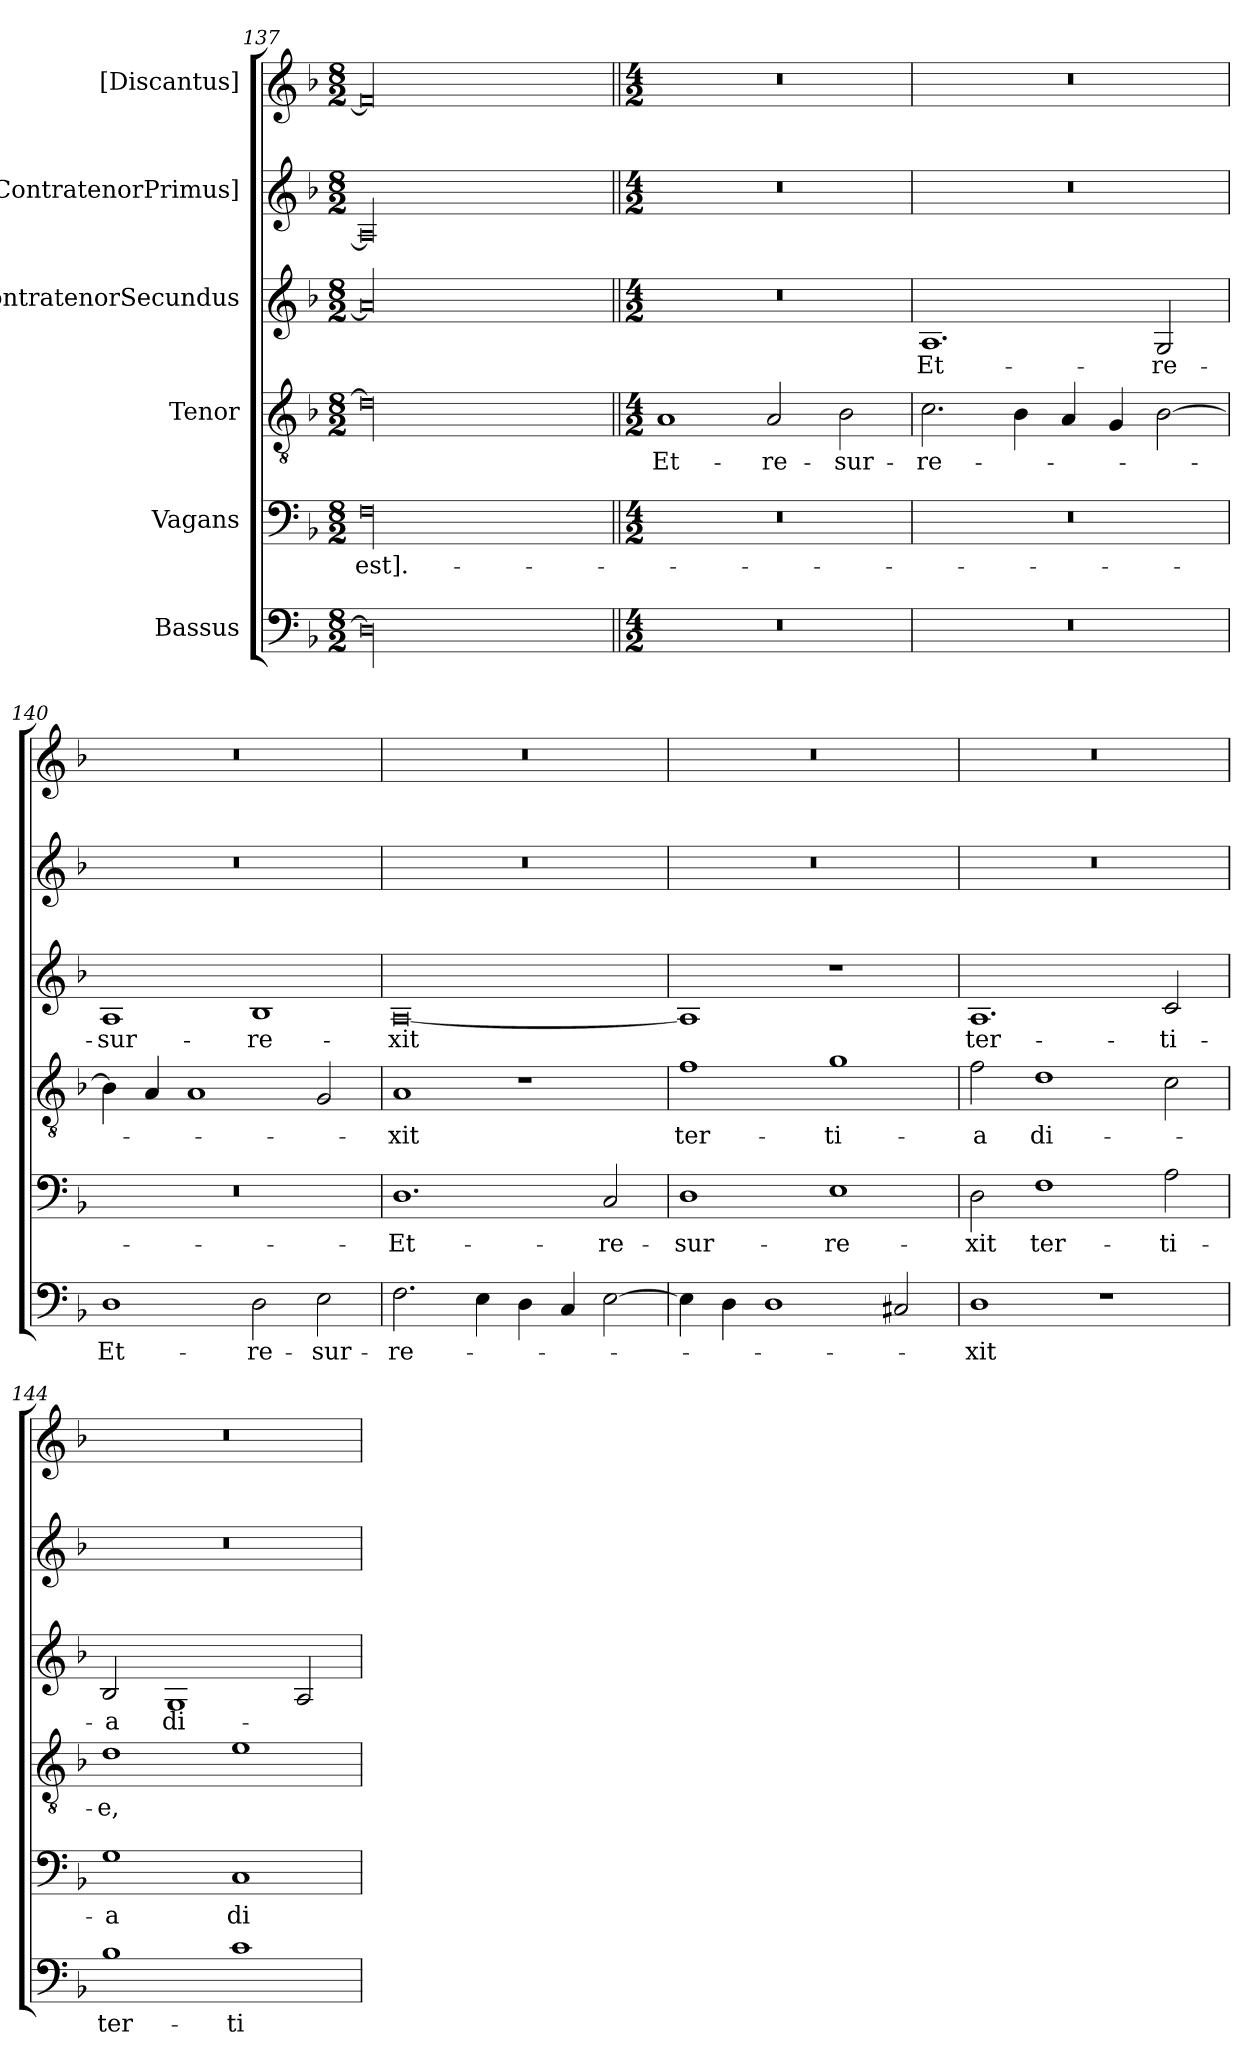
**kern	**text	**kern	**text	**kern	**text	**kern	**text	**kern	**kern
*part6	*part6	*part5	*part5	*part4	*part4	*part3	*part3	*part2	*part1
*staff6	*staff6	*staff5	*staff5	*staff4	*staff4	*staff3	*staff3	*staff2	*staff1
*I"Bassus	*	*I"Vagans	*	*I"Tenor	*	*I"ContratenorSecundus	*	*I"[ContratenorPrimus]	*I"[Discantus]
*clefF4	*	*clefF4	*	*clefGv2	*	*clefG2	*	*clefG2	*clefG2
*k[b-]	*	*k[b-]	*	*k[b-]	*	*k[b-]	*	*k[b-]	*k[b-]
*M8/2	*	*M8/2	*	*M8/2	*	*M8/2	*	*M8/2	*M8/2
=137	=137	=137	=137	=137	=137	=137	=137	=137	=137
00D\]	.	00F\	est].-	00d\]	.	00a/]	.	00A/]	00f/]
=138||	=138||	=138||	=138||	=138||	=138||	=138||	=138||	=138||	=138||
*M4/2	*	*M4/2	*	*M4/2	*	*M4/2	*	*M4/2	*M4/2
0r	.	0r	.	1A/	Et-	0r	.	0r	0r
.	.	.	.	2A/	re-	.	.	.	.
.	.	.	.	2B-\	-sur-	.	.	.	.
=139	=139	=139	=139	=139	=139	=139	=139	=139	=139
0r	.	0r	.	2.c\	-re-	1.A/	Et-	0r	0r
.	.	.	.	4B-\	.	.	.	.	.
.	.	.	.	4A/	.	.	.	.	.
.	.	.	.	4G/	.	.	.	.	.
.	.	.	.	[2B-\	.	2G/	re-	.	.
=140	=140	=140	=140	=140	=140	=140	=140	=140	=140
1D\	Et-	0r	.	4B-\]	.	1A/	-sur-	0r	0r
.	.	.	.	4A/	.	.	.	.	.
.	.	.	.	1A/	.	.	.	.	.
2D\	re-	.	.	.	.	1B-/	-re-	.	.
2E\	-sur-	.	.	2G/	.	.	.	.	.
=141	=141	=141	=141	=141	=141	=141	=141	=141	=141
2.F\	-re-	1.D\	Et-	1A/	-xit	[0A/	-xit	0r	0r
4E\	.	.	.	.	.	.	.	.	.
4D\	.	.	.	1r	.	.	.	.	.
4C/	.	.	.	.	.	.	.	.	.
[2E\	.	2C/	re-	.	.	.	.	.	.
=142	=142	=142	=142	=142	=142	=142	=142	=142	=142
4E\]	.	1D\	-sur-	1f\	ter-	1A/]	.	0r	0r
4D\	.	.	.	.	.	.	.	.	.
1D\	.	.	.	.	.	.	.	.	.
.	.	1E\	-re-	1g\	-ti-	1r	.	.	.
2C#X/	.	.	.	.	.	.	.	.	.
=143	=143	=143	=143	=143	=143	=143	=143	=143	=143
1D\	-xit	2D\	-xit	2f\	-a	1.A/	ter-	0r	0r
.	.	1F\	ter-	1d\	di-	.	.	.	.
1r	.	.	.	.	.	.	.	.	.
.	.	2A\	-ti-	2c\	.	2c/	-ti-	.	.
=144	=144	=144	=144	=144	=144	=144	=144	=144	=144
1B-\	ter-	1G\	-a	1d\	-e,	2B-/	-a	0r	0r
.	.	.	.	.	.	1G/	di-	.	.
1c\	-ti-	1C/	di-	1e\	.	.	.	.	.
.	.	.	.	.	.	2A/	.	.	.
=	=	=	=	=	=	=	=	=	=
*-	*-	*-	*-	*-	*-	*-	*-	*-	*-
